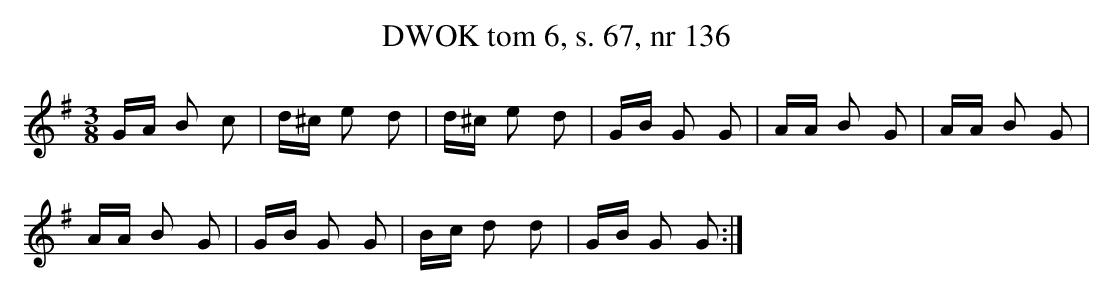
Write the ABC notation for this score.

X:1
T:DWOK tom 6, s. 67, nr 136
L:1/16
M:3/8
K:G
GA B2 c2|d^c e2 d2|d^c e2 d2|GB G2 G2|AA B2 G2|AA B2 G2|
AA B2 G2|GB G2 G2|Bc d2 d2|GB G2 G2:|
